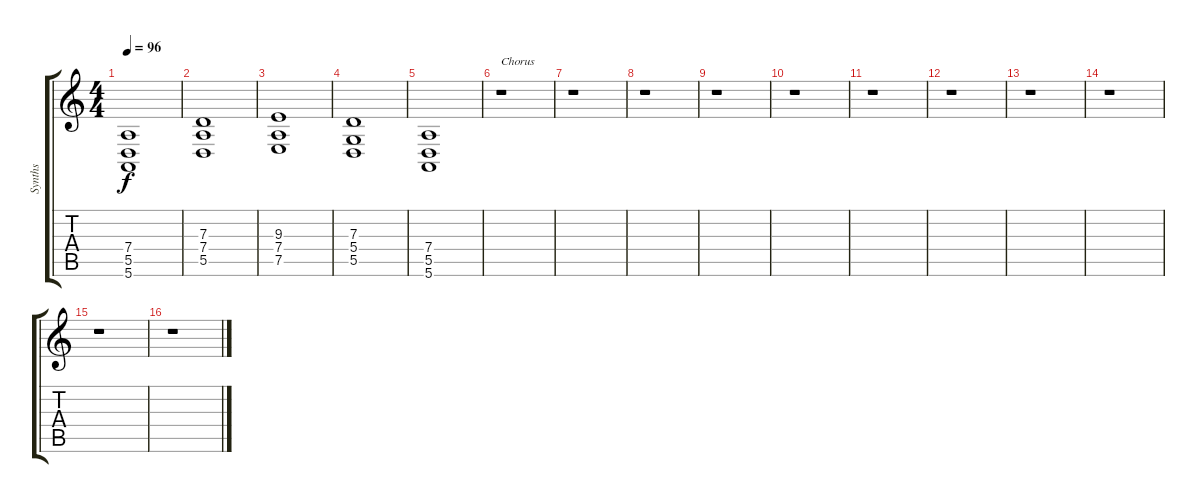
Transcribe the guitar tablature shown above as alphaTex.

\track ("Synths" "Synths") {instrument stringensemble1}
\staff {score tabs}
\tuning (E4 B3 G3 D3 A2 E2) {hide}
\ts (4 4)
\tempo 96
\clef g2
\ks c
(7.4 5.5 5.6).1{dy f} |
(7.3 7.4 5.5).1 |
(9.3 7.4 7.5).1 |
(7.3 5.4 5.5).1 |
(7.4 5.5 5.6).1 |
r.1{txt "Chorus"} |
r.1 |
r.1 |
r.1 |
r.1 |
r.1 |
r.1 |
r.1 |
r.1 |
r.1 |
r.1
